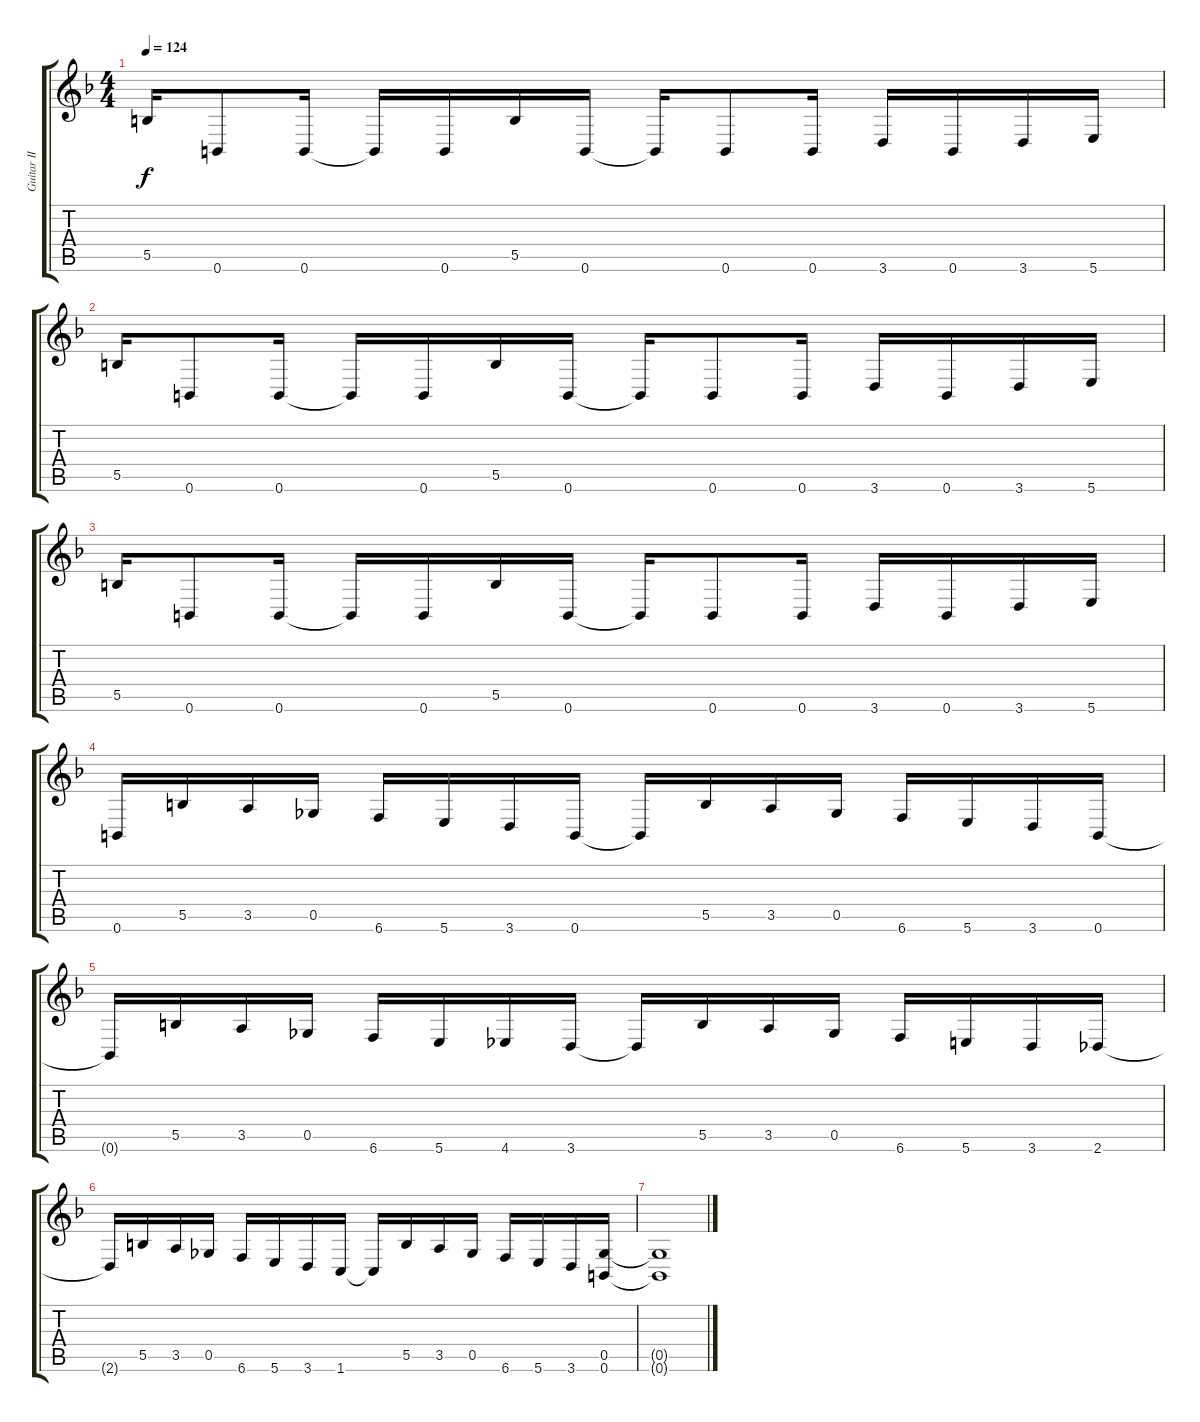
\track ("Guitar II (Hitsugi)" "Guitar II ") {instrument distortionguitar}
\staff {score tabs}
\tuning (Db4 Ab3 E3 B2 Gb2 B1) {hide}
\ts (4 4)
\tempo 124
\clef g2
\ks f
5.5.16{dy f} 0.6.8 0.6.16 0.6{t}.16 0.6.16 5.5.16 0.6.16 0.6{t}.16 0.6.8 0.6.16 3.6.16 0.6.16 3.6.16 5.6.16 |
5.5.16 0.6.8 0.6.16 0.6{t}.16 0.6.16 5.5.16 0.6.16 0.6{t}.16 0.6.8 0.6.16 3.6.16 0.6.16 3.6.16 5.6.16 |
5.5.16 0.6.8 0.6.16 0.6{t}.16 0.6.16 5.5.16 0.6.16 0.6{t}.16 0.6.8 0.6.16 3.6.16 0.6.16 3.6.16 5.6.16 |
0.6.16 5.5.16 3.5.16 0.5.16 6.6.16 5.6.16 3.6.16 0.6.16 0.6{t}.16 5.5.16 3.5.16 0.5.16 6.6.16 5.6.16 3.6.16 0.6.16 |
0.6{t}.16 5.5.16 3.5.16 0.5.16 6.6.16 5.6.16 4.6.16 3.6.16 3.6{t}.16 5.5.16 3.5.16 0.5.16 6.6.16 5.6.16 3.6.16 2.6.16 |
2.6{t}.16 5.5.16 3.5.16 0.5.16 6.6.16 5.6.16 3.6.16 1.6.16 1.6{t}.16 5.5.16 3.5.16 0.5.16 6.6.16 5.6.16 3.6.16 (0.5 0.6).16 |
(0.5{t} 0.6{t}).1
